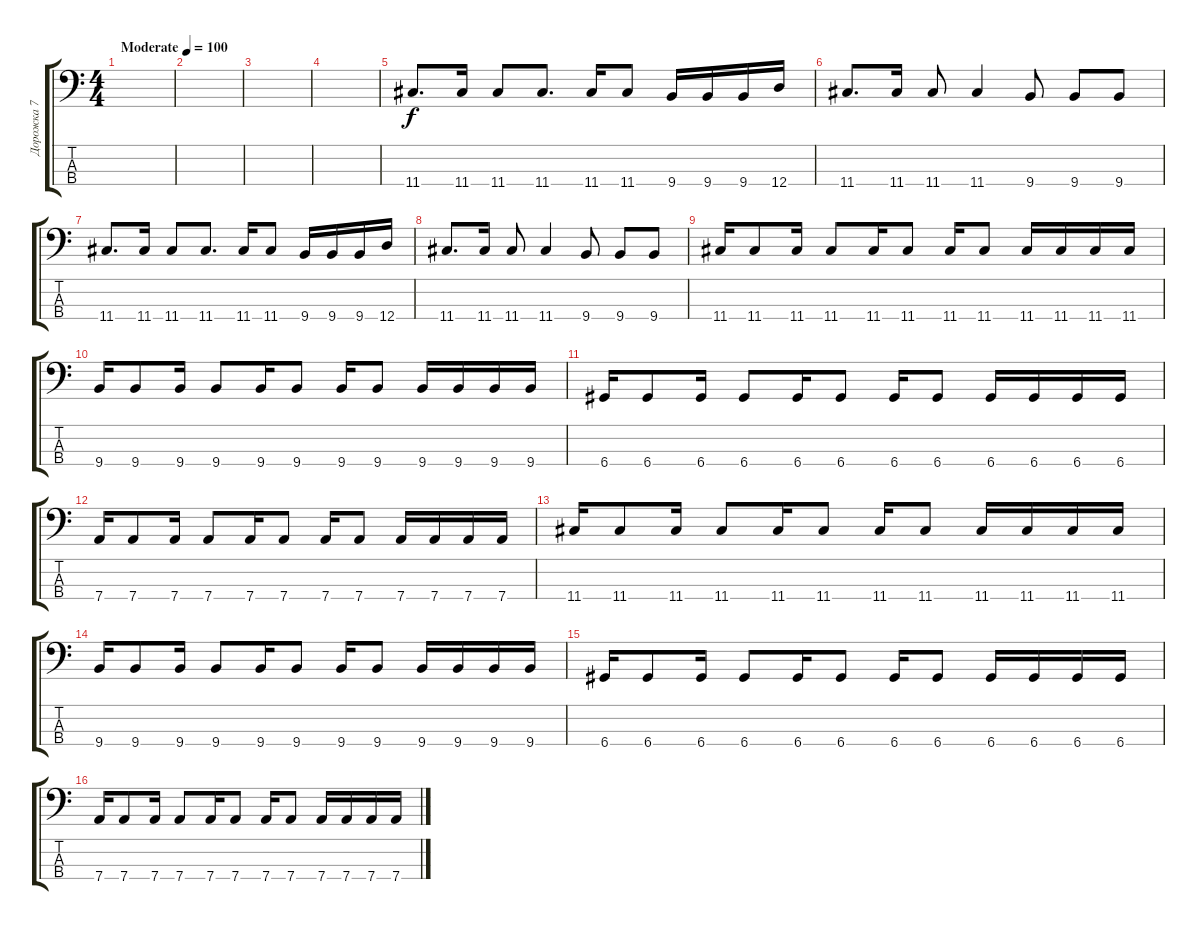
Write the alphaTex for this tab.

\track ("Дорожка 7" "Дорожка 7") {instrument electricbassfinger}
\staff {score tabs}
\tuning (G2 D2 A1 D1) {hide}
\ts (4 4)
\tempo (100 "Moderate")
\clef f4
\ks c
|
|
|
|
11.4.8{d} 11.4.16 11.4.8 11.4.8{d} 11.4.16 11.4.8 9.4.16 9.4.16 9.4.16 12.4.16 |
11.4.8{d} 11.4.16 11.4.8 11.4.4 9.4.8 9.4.8 9.4.8 |
11.4.8{d} 11.4.16 11.4.8 11.4.8{d} 11.4.16 11.4.8 9.4.16 9.4.16 9.4.16 12.4.16 |
11.4.8{d} 11.4.16 11.4.8 11.4.4 9.4.8 9.4.8 9.4.8 |
11.4.16 11.4.8 11.4.16 11.4.8 11.4.16 11.4.8 11.4.16 11.4.8 11.4.16 11.4.16 11.4.16 11.4.16 |
9.4.16 9.4.8 9.4.16 9.4.8 9.4.16 9.4.8 9.4.16 9.4.8 9.4.16 9.4.16 9.4.16 9.4.16 |
6.4.16 6.4.8 6.4.16 6.4.8 6.4.16 6.4.8 6.4.16 6.4.8 6.4.16 6.4.16 6.4.16 6.4.16 |
7.4.16 7.4.8 7.4.16 7.4.8 7.4.16 7.4.8 7.4.16 7.4.8 7.4.16 7.4.16 7.4.16 7.4.16 |
11.4.16 11.4.8 11.4.16 11.4.8 11.4.16 11.4.8 11.4.16 11.4.8 11.4.16 11.4.16 11.4.16 11.4.16 |
9.4.16 9.4.8 9.4.16 9.4.8 9.4.16 9.4.8 9.4.16 9.4.8 9.4.16 9.4.16 9.4.16 9.4.16 |
6.4.16 6.4.8 6.4.16 6.4.8 6.4.16 6.4.8 6.4.16 6.4.8 6.4.16 6.4.16 6.4.16 6.4.16 |
7.4.16 7.4.8 7.4.16 7.4.8 7.4.16 7.4.8 7.4.16 7.4.8 7.4.16 7.4.16 7.4.16 7.4.16
